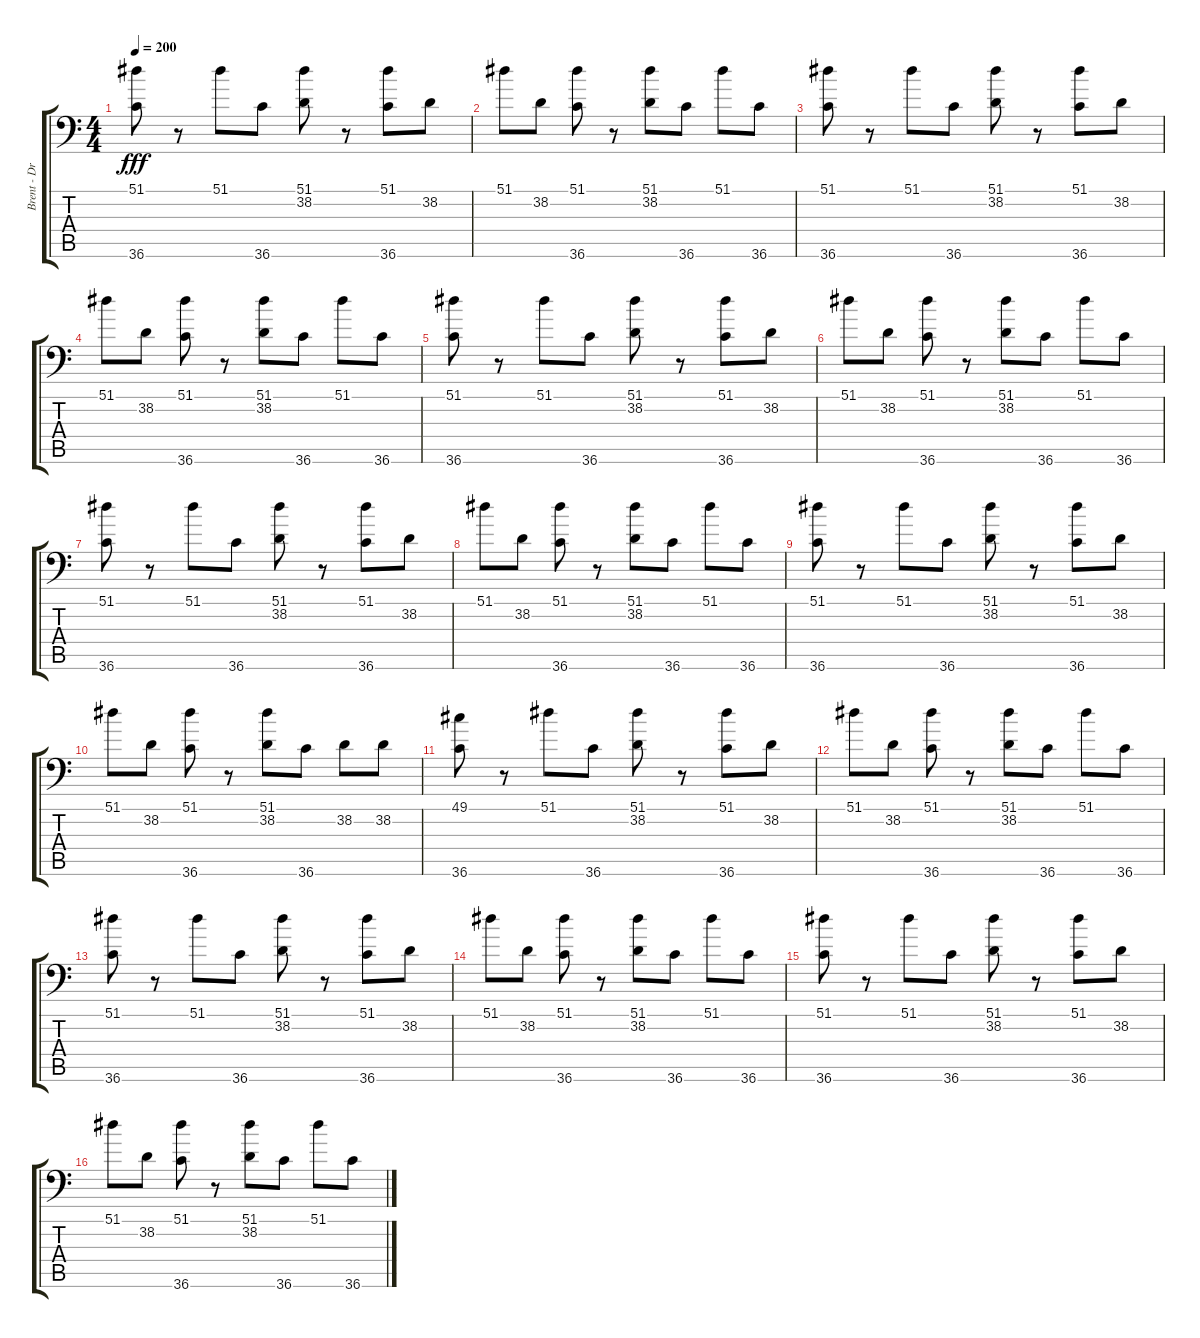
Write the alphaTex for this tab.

\track ("Brent - Drums" "Brent - Dr") {instrument acousticgrandpiano}
\staff {score tabs}
\tuning (C-1 C-1 C-1 C-1 C-1 C-1) {hide}
\ts (4 4)
\tempo 200
\clef f4
\ks c
(51.1 36.6).8{dy fff} r.8 51.1.8 36.6.8 (51.1 38.2).8 r.8 (51.1 36.6).8 38.2.8 |
51.1.8 38.2.8 (51.1 36.6).8 r.8 (51.1 38.2).8 36.6.8 51.1.8 36.6.8 |
(51.1 36.6).8 r.8 51.1.8 36.6.8 (51.1 38.2).8 r.8 (51.1 36.6).8 38.2.8 |
51.1.8 38.2.8 (51.1 36.6).8 r.8 (51.1 38.2).8 36.6.8 51.1.8 36.6.8 |
(51.1 36.6).8 r.8 51.1.8 36.6.8 (51.1 38.2).8 r.8 (51.1 36.6).8 38.2.8 |
51.1.8 38.2.8 (51.1 36.6).8 r.8 (51.1 38.2).8 36.6.8 51.1.8 36.6.8 |
(51.1 36.6).8 r.8 51.1.8 36.6.8 (51.1 38.2).8 r.8 (51.1 36.6).8 38.2.8 |
51.1.8 38.2.8 (51.1 36.6).8 r.8 (51.1 38.2).8 36.6.8 51.1.8 36.6.8 |
(51.1 36.6).8 r.8 51.1.8 36.6.8 (51.1 38.2).8 r.8 (51.1 36.6).8 38.2.8 |
51.1.8 38.2.8 (51.1 36.6).8 r.8 (51.1 38.2).8 36.6.8 38.2.8 38.2.8 |
(49.1 36.6).8 r.8 51.1.8 36.6.8 (51.1 38.2).8 r.8 (51.1 36.6).8 38.2.8 |
51.1.8 38.2.8 (51.1 36.6).8 r.8 (51.1 38.2).8 36.6.8 51.1.8 36.6.8 |
(51.1 36.6).8 r.8 51.1.8 36.6.8 (51.1 38.2).8 r.8 (51.1 36.6).8 38.2.8 |
51.1.8 38.2.8 (51.1 36.6).8 r.8 (51.1 38.2).8 36.6.8 51.1.8 36.6.8 |
(51.1 36.6).8 r.8 51.1.8 36.6.8 (51.1 38.2).8 r.8 (51.1 36.6).8 38.2.8 |
51.1.8 38.2.8 (51.1 36.6).8 r.8 (51.1 38.2).8 36.6.8 51.1.8 36.6.8
